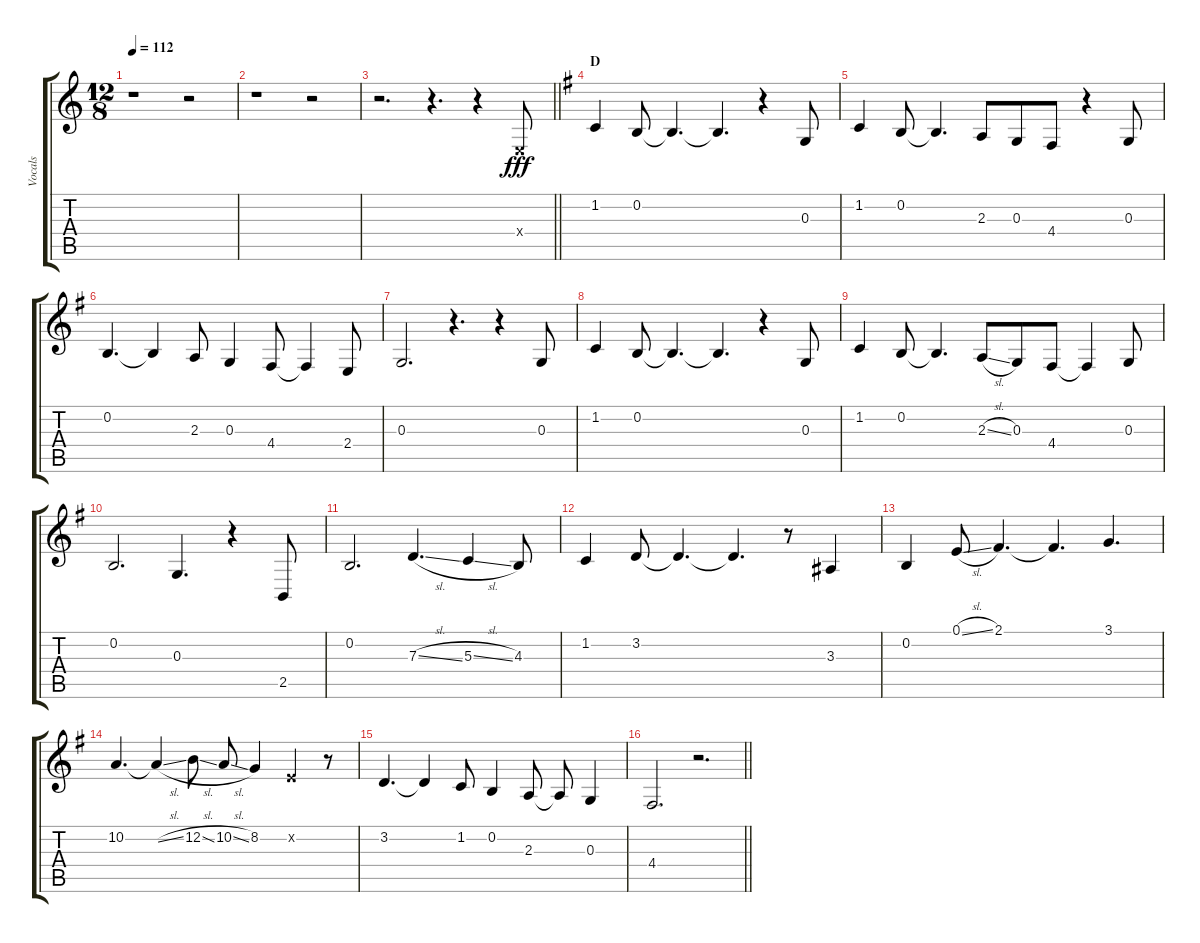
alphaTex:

\track ("Vocals" "Vocals") {instrument voiceoohs}
\staff {score tabs}
\tuning (E4 B3 G3 D3 A2 E2) {hide}
\ts (12 8)
\tempo 112
\clef g2
\ks c
r.1{dy fff} r.2 |
r.1 r.2 |
\barLineRight lightlight
r.2{d} r.4{d} r.4 2.4{x}.8 |
\section ("" "D")
\ks g
1.2.4 0.2.8 0.2{t}.4{d} 0.2{t}.4{d} r.4 0.3.8 |
1.2.4 0.2.8 0.2{t}.4{d} 2.3.8 0.3.8 4.4.8 r.4 0.3.8 |
0.2.4{d} 0.2{t}.4 2.3.8 0.3.4 4.4.8 4.4{t}.4 2.4.8 |
0.3.2{d} r.4{d} r.4 0.3.8 |
1.2.4 0.2.8 0.2{t}.4{d} 0.2{t}.4{d} r.4 0.3.8 |
1.2.4 0.2.8 0.2{t}.4{d} 2.3{sl}.8 0.3.8 4.4.8 4.4{t}.4 0.3.8 |
0.2.2{d} 0.3.4{d} r.4 2.5.8 |
0.2.2{d} 7.3{sl}.4{d} 5.3{sl}.4 4.3.8 |
1.2.4 3.2.8 3.2{t}.4{d} 3.2{t}.4{d} r.8 3.3.4 |
0.2.4 0.1{sl}.8 2.1.4{d} 2.1{t}.4{d} 3.1.4{d} |
10.2.4{d} 10.2{sl t}.4 12.2{sl}.8 10.2{sl}.8 8.2.4 5.2{x}.4 r.8 |
3.2.4{d} 3.2{t}.4 1.2.8 0.2.4 2.3.8 2.3{t}.8 0.3.4 |
\barLineRight lightlight
4.4.2{d} r.2{d}
